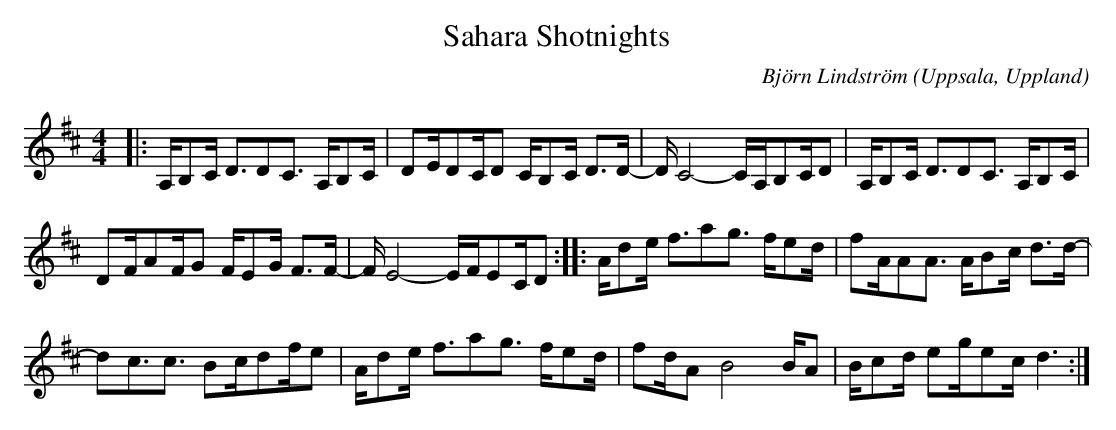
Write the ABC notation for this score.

X:1
T:Sahara Shotnights
C: Björn Lindström
O:Uppsala, Uppland
Tips! Notbilden är förfärlig för den som inte är atomfysiker eller jazzmusiker, lyssna på MIDI-uppspelningen, låten är lätt.
M:4/4
L:1/16
K:D
|: A,B,2C D3D2C3 A,B,2C | D2ED2CD2 CB,2C D2>D2- | D C8- CA,B,2CD2 |A,B,2C D3D2C3 A,B,2C | %4
 D2FA2FG2 FE2G F2>F2- | F E8- EFE2CD2 :: Ad2e f3a2g3 fe2d |f2AA2A3 AB2c d2>d2- | %8
 d2c3c3 B2cd2fe2 | Ad2e f3a2g3 fe2d | f2dA2 B8 BA2 |Bc2d e2ge2c d6 :| %12
